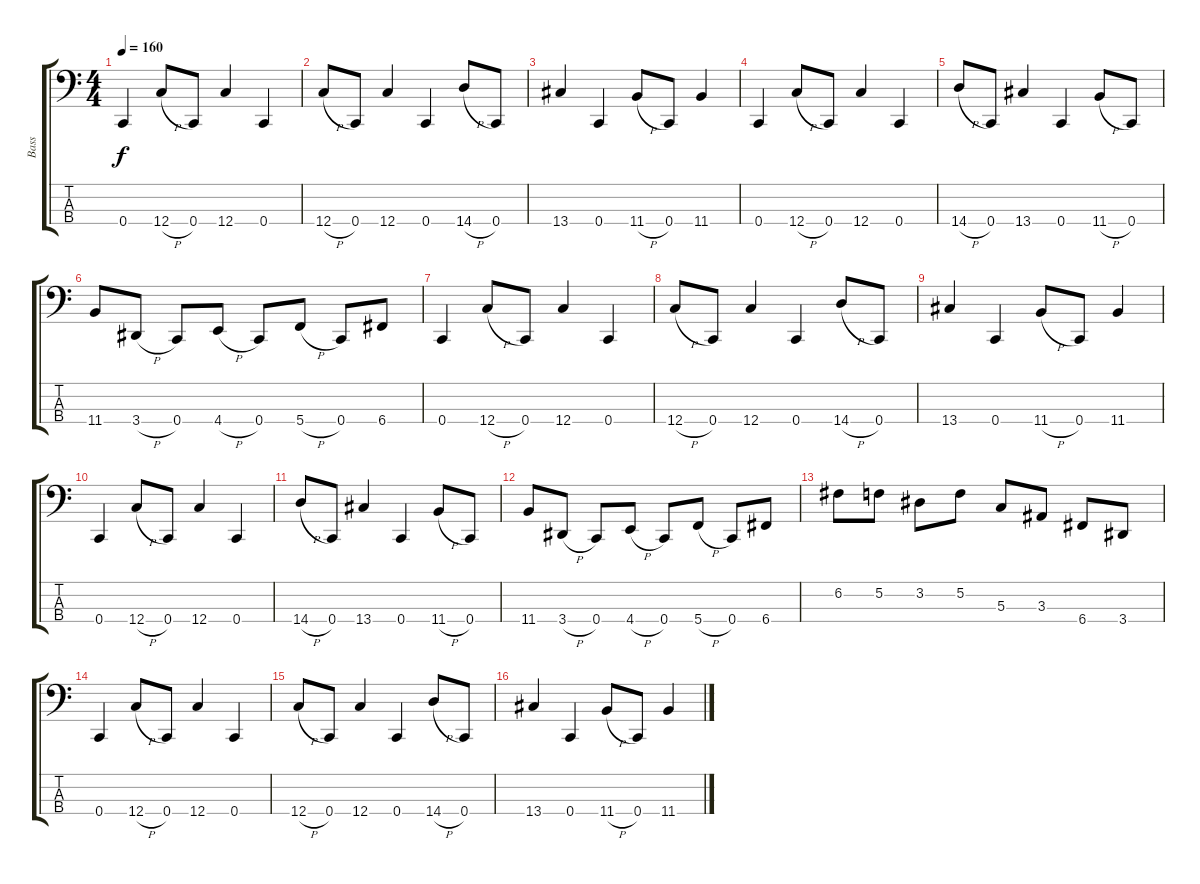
\track ("Bass" "Bass") {instrument overdrivenguitar}
\staff {score tabs}
\tuning (F2 C2 G1 C1) {hide}
\ts (4 4)
\tempo 160
\clef f4
\ks c
0.4.4{dy f} 12.4{h}.8 0.4.8 12.4.4 0.4.4 |
12.4{h}.8 0.4.8 12.4.4 0.4.4 14.4{h}.8 0.4.8 |
13.4.4 0.4.4 11.4{h}.8 0.4.8 11.4.4 |
0.4.4 12.4{h}.8 0.4.8 12.4.4 0.4.4 |
14.4{h}.8 0.4.8 13.4.4 0.4.4 11.4{h}.8 0.4.8 |
11.4.8 3.4{h}.8 0.4.8 4.4{h}.8 0.4.8 5.4{h}.8 0.4.8 6.4.8 |
0.4.4 12.4{h}.8 0.4.8 12.4.4 0.4.4 |
12.4{h}.8 0.4.8 12.4.4 0.4.4 14.4{h}.8 0.4.8 |
13.4.4 0.4.4 11.4{h}.8 0.4.8 11.4.4 |
0.4.4 12.4{h}.8 0.4.8 12.4.4 0.4.4 |
14.4{h}.8 0.4.8 13.4.4 0.4.4 11.4{h}.8 0.4.8 |
11.4.8 3.4{h}.8 0.4.8 4.4{h}.8 0.4.8 5.4{h}.8 0.4.8 6.4.8 |
6.2.8 5.2.8 3.2.8 5.2.8 5.3.8 3.3.8 6.4.8 3.4.8 |
0.4.4 12.4{h}.8 0.4.8 12.4.4 0.4.4 |
12.4{h}.8 0.4.8 12.4.4 0.4.4 14.4{h}.8 0.4.8 |
13.4.4 0.4.4 11.4{h}.8 0.4.8 11.4.4
